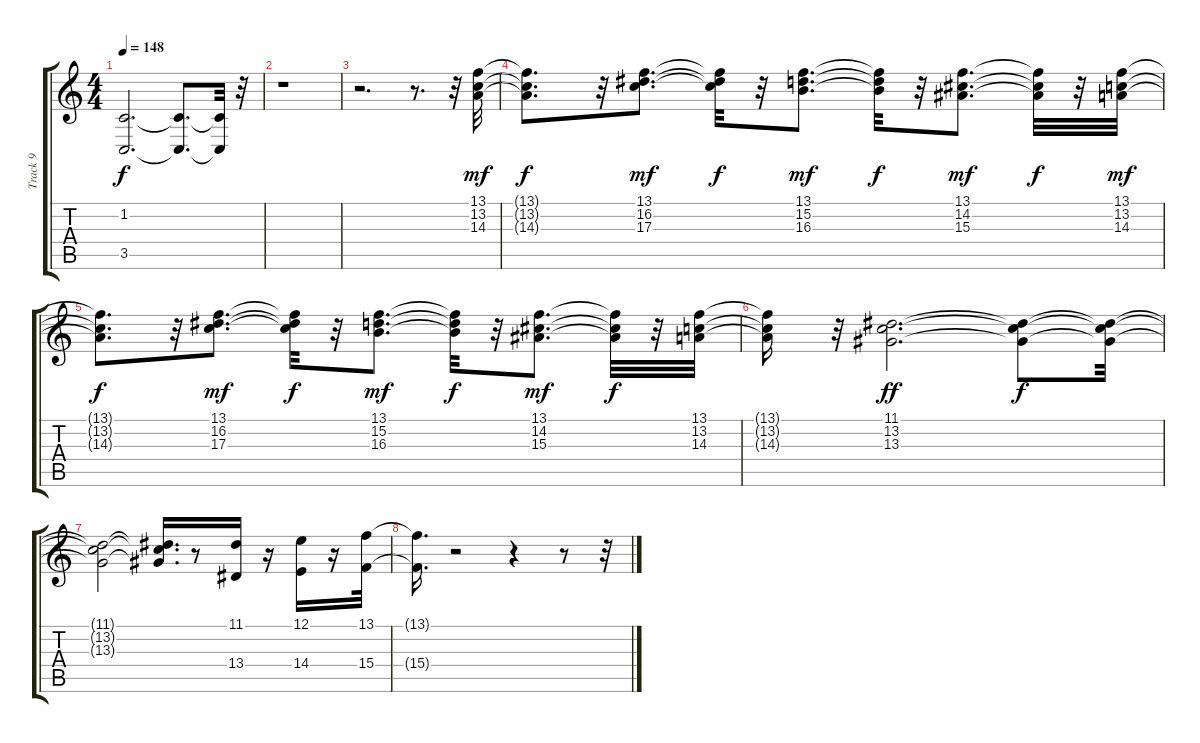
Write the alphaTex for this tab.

\track ("Track 9" "Track 9") {instrument choiraahs}
\staff {score tabs}
\tuning (E4 B3 G3 D3 A2 E2) {hide}
\ts (4 4)
\tempo 148
\clef g2
\ks c
(1.2{t} 3.5{t}).2{d dy f} (1.2{t} 3.5{t}).8{d} (1.2{t} 3.5{t}).32 r.32 |
r.1 |
r.2{d} r.8{d} r.32 (13.1 13.2 14.3).32{dy mf} |
(13.1{t} 13.2{t} 14.3{t}).8{d dy f} r.32 (13.1 16.2 17.3).8{d dy mf} (13.1{t} 16.2{t} 17.3{t}).32{dy f} r.32 (13.1 15.2 16.3).8{d dy mf} (13.1{t} 15.2{t} 16.3{t}).32{dy f} r.32 (13.1 14.2 15.3).8{d dy mf} (13.1{t} 14.2{t} 15.3{t}).32{dy f} r.32 (13.1 13.2 14.3).32{dy mf} |
(13.1{t} 13.2{t} 14.3{t}).8{d dy f} r.32 (13.1 16.2 17.3).8{d dy mf} (13.1{t} 16.2{t} 17.3{t}).32{dy f} r.32 (13.1 15.2 16.3).8{d dy mf} (13.1{t} 15.2{t} 16.3{t}).32{dy f} r.32 (13.1 14.2 15.3).8{d dy mf} (13.1{t} 14.2{t} 15.3{t}).32{dy f} r.32 (13.1 13.2 14.3).32 |
(13.1{t} 13.2{t} 14.3{t}).16 r.32 (11.1 13.2 13.3).2{d dy ff} (11.1{t} 13.2{t} 13.3{t}).8{dy f} (11.1{t} 13.2{t} 13.3{t}).32 |
(11.1{t} 13.2{t} 13.3{t}).2 (11.1{t} 13.2{t} 13.3{t}).16{d} r.8 (11.1 13.4).16 r.16 (12.1 14.4).16 r.16 (13.1 15.4).32 |
(13.1{t} 15.4{t}).16{d} r.2 r.4 r.8 r.32
